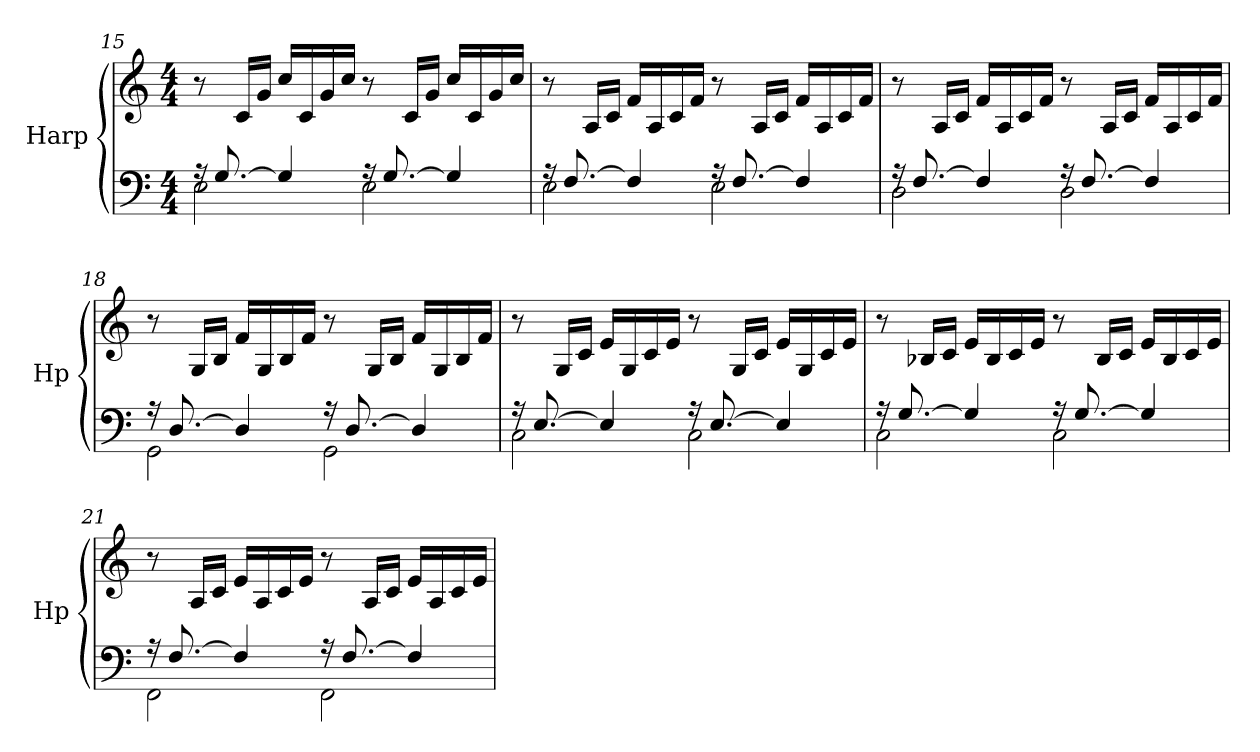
**kern	**kern
*part1	*part1
*staff2	*staff1
*I"Harp	*
*I'Hp	*
*clefF4	*clefG2
*k[]	*k[]
*M4/4	*M4/4
=15	=15
*^	*
16rA	2E\	8r
[8.G/	.	.
.	.	16c/LL
.	.	16g/JJ
4G/]	.	16cc/LL
.	.	16c/
.	.	16g/
.	.	16cc/JJ
16rA	2E\	8r
[8.G/	.	.
.	.	16c/LL
.	.	16g/JJ
4G/]	.	16cc/LL
.	.	16c/
.	.	16g/
.	.	16cc/JJ
!!LO:PB:g=z
=16	=16	=16
16rA	2E\	8r
[8.F/	.	.
.	.	16A/LL
.	.	16c/JJ
4F/]	.	16f/LL
.	.	16A/
.	.	16c/
.	.	16f/JJ
16rA	2E\	8r
[8.F/	.	.
.	.	16A/LL
.	.	16c/JJ
4F/]	.	16f/LL
.	.	16A/
.	.	16c/
.	.	16f/JJ
=17	=17	=17
16rA	2D\	8r
[8.F/	.	.
.	.	16A/LL
.	.	16c/JJ
4F/]	.	16f/LL
.	.	16A/
.	.	16c/
.	.	16f/JJ
16rA	2D\	8r
[8.F/	.	.
.	.	16A/LL
.	.	16c/JJ
4F/]	.	16f/LL
.	.	16A/
.	.	16c/
.	.	16f/JJ
=18	=18	=18
16rA	2GG\	8r
[8.D/	.	.
.	.	16G/LL
.	.	16B/JJ
4D/]	.	16f/LL
.	.	16G/
.	.	16B/
.	.	16f/JJ
16rA	2GG\	8r
[8.D/	.	.
.	.	16G/LL
.	.	16B/JJ
4D/]	.	16f/LL
.	.	16G/
.	.	16B/
.	.	16f/JJ
!!LO:LB:g=z
=19	=19	=19
16rA	2C\	8r
[8.E/	.	.
.	.	16G/LL
.	.	16c/JJ
4E/]	.	16e/LL
.	.	16G/
.	.	16c/
.	.	16e/JJ
16rA	2C\	8r
[8.E/	.	.
.	.	16G/LL
.	.	16c/JJ
4E/]	.	16e/LL
.	.	16G/
.	.	16c/
.	.	16e/JJ
=20	=20	=20
16rA	2C\	8r
[8.G/	.	.
.	.	16B-X/LL
.	.	16c/JJ
4G/]	.	16e/LL
.	.	16B-/
.	.	16c/
.	.	16e/JJ
16rA	2C\	8r
[8.G/	.	.
.	.	16B-/LL
.	.	16c/JJ
4G/]	.	16e/LL
.	.	16B-/
.	.	16c/
.	.	16e/JJ
=21	=21	=21
16rA	2FF\	8r
[8.F/	.	.
.	.	16A/LL
.	.	16c/JJ
4F/]	.	16e/LL
.	.	16A/
.	.	16c/
.	.	16e/JJ
16rA	2FF\	8r
[8.F/	.	.
.	.	16A/LL
.	.	16c/JJ
4F/]	.	16e/LL
.	.	16A/
.	.	16c/
.	.	16e/JJ
*v	*v	*
=	=
*-	*-
